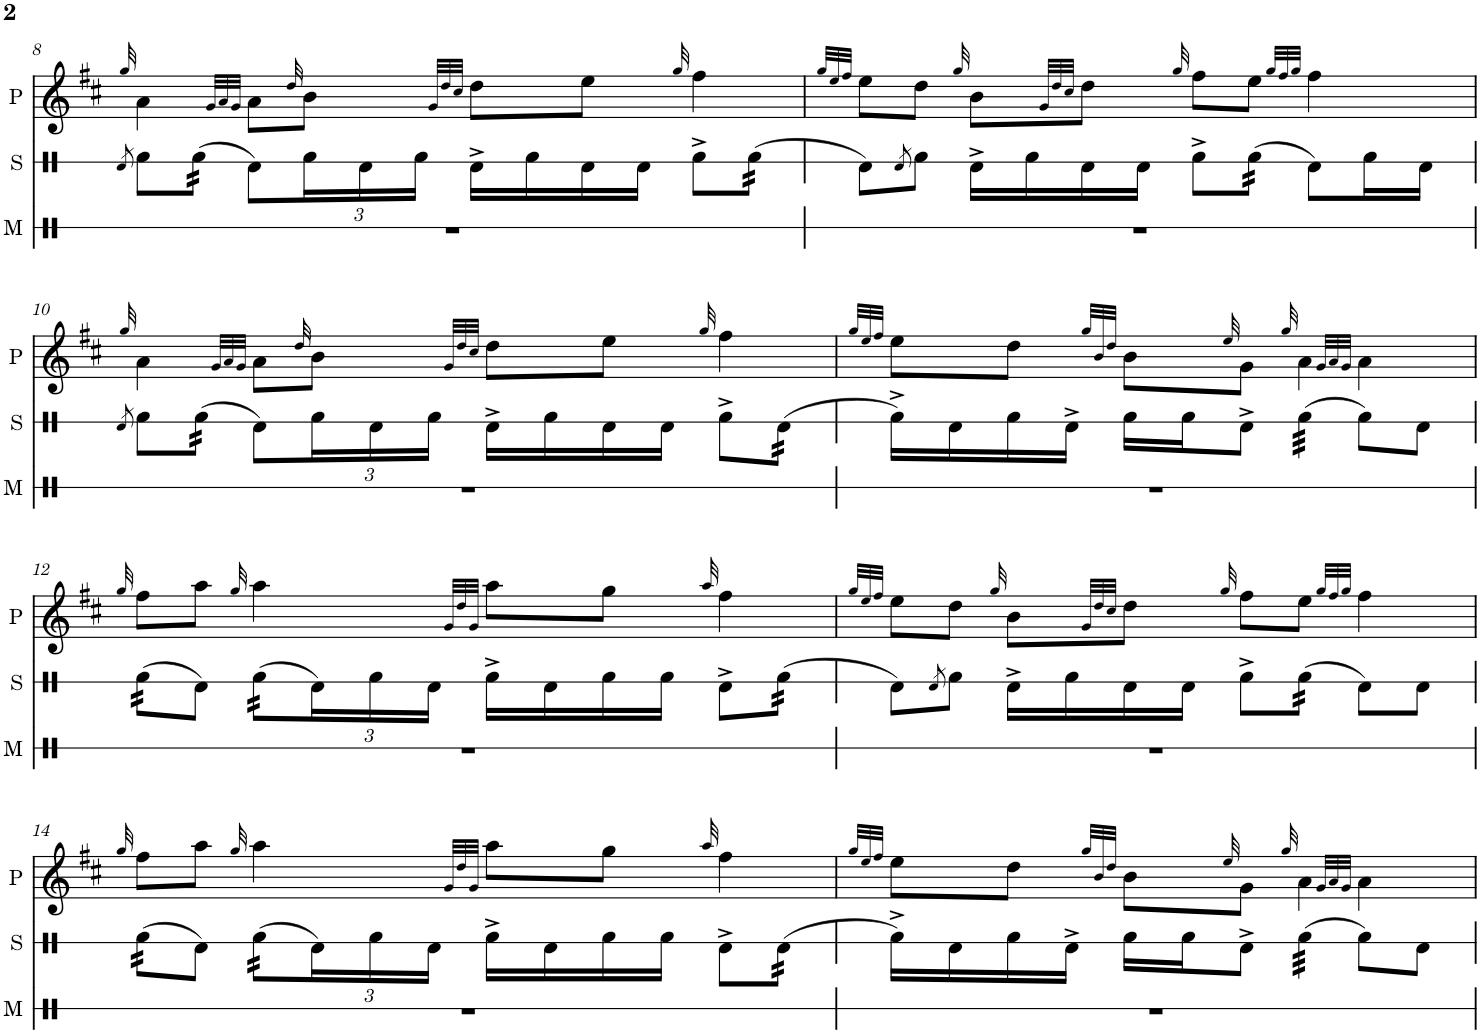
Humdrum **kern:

**kern	**kern	**kern
*part3	*part2	*part1
*staff3	*staff2	*staff1
*I"Metronome	*I"Snare	*I"Bagpipes
*I'M	*I'S	*
!!LO:PB:g=z
*clefX	*clefX	*clefG2
*	*	*Trd1c2
*k[]	*k[]	*k[f#c#]
*M4/4	*M4/4	*M4/4
=8	=8	=8
.	8qRd/	32qgg/
1r	8Rf^\L	4a\
*	*tremolo	*
.	(32Rf\	.
.	(32Rf\	.
.	(32Rf\	.
.	(32Rf\JJJ	.
*	*Xtremolo	*
.	.	32qg/LLL
.	.	32qa/
.	.	32qg/JJJ
.	8Rd\L)	8a\L
.	.	32qdd/
*	*Xbrackettup	*
.	24Rf\L	8b\J
.	24Rd\	.
.	24Rf\JJ	.
.	.	32qg/LLL
.	.	32qdd/
.	.	32qcc#/JJJ
.	16Rd^\LL	8dd\L
.	16Rf\	.
.	16Rd\	8ee\J
.	16Rd\JJ	.
.	.	32qgg/
.	8Rf^\L	4ff#\
*	*tremolo	*
.	(32Rf\	.
.	(32Rf\	.
.	(32Rf\	.
.	(32Rf\JJJ	.
*	*Xtremolo	*
=9	=9	=9
.	.	32qgg/LLL
.	.	32qee/
.	.	32qff#/JJJ
1r	8Rd\L)	8ee\L
.	8qRd/	.
.	8Rf^\J	8dd\J
.	.	32qgg/
.	16Rd^\LL	8b\L
.	16Rf\	.
.	.	32qg/LLL
.	.	32qdd/
.	.	32qcc#/JJJ
.	16Rd\	8dd\J
.	16Rd\JJ	.
.	.	32qgg/
.	8Rf^\L	8ff#\L
*	*tremolo	*
.	(32Rf\	8ee\J
.	(32Rf\	.
.	(32Rf\	.
.	(32Rf\JJJ	.
*	*Xtremolo	*
.	.	32qgg/LLL
.	.	32qff#/
.	.	32qgg/JJJ
.	8Rd\L)	4ff#\
.	16Rf\L	.
.	16Rd\JJ	.
!!LO:LB:g=z
=10	=10	=10
.	8qRd/	32qgg/
1r	8Rf^\L	4a\
*	*tremolo	*
.	(32Rf\	.
.	(32Rf\	.
.	(32Rf\	.
.	(32Rf\JJJ	.
*	*Xtremolo	*
.	.	32qg/LLL
.	.	32qa/
.	.	32qg/JJJ
.	8Rd\L)	8a\L
.	.	32qdd/
.	24Rf\L	8b\J
.	24Rd\	.
.	24Rf\JJ	.
.	.	32qg/LLL
.	.	32qdd/
.	.	32qcc#/JJJ
.	16Rd^\LL	8dd\L
.	16Rf\	.
.	16Rd\	8ee\J
.	16Rd\JJ	.
.	.	32qgg/
.	8Rf^\L	4ff#\
*	*tremolo	*
.	(32Rd\	.
.	(32Rd\	.
.	(32Rd\	.
.	(32Rd\JJJ	.
*	*Xtremolo	*
=11	=11	=11
.	.	32qgg/LLL
.	.	32qee/
.	.	32qff#/JJJ
1r	16Rf^\LL)	8ee\L
.	16Rd\	.
.	16Rf\	8dd\J
.	16Rd^\JJ	.
.	.	32qgg/LLL
.	.	32qb/
.	.	32qdd/JJJ
.	16Rf\LL	8b\L
.	16Rf\J	.
.	.	32qee/
.	8Rd^\J	8g\J
.	.	32qgg/
*	*tremolo	*
.	(32Rf\LLL	4a\
.	(32Rf\	.
.	(32Rf\	.
.	(32Rf\	.
.	(32Rf\	.
.	(32Rf\	.
.	(32Rf\	.
.	(32Rf\JJJ	.
*	*Xtremolo	*
.	.	32qg/LLL
.	.	32qa/
.	.	32qg/JJJ
.	8Rf\L)	4a\
.	8Rd\J	.
!!LO:LB:g=z
=12	=12	=12
.	.	32qgg/
*	*tremolo	*
1r	(32Rf\LLL	8ff#\L
.	(32Rf\	.
.	(32Rf\	.
.	(32Rf\	.
*	*Xtremolo	*
.	8Rd\J)	8aa\J
.	.	32qgg/
*	*tremolo	*
.	(32Rf\LLL	4aa\
.	(32Rf\	.
.	(32Rf\	.
.	(32Rf\	.
*	*Xtremolo	*
.	24Rd\L)	.
.	24Rf\	.
.	24Rd\JJ	.
.	.	32qg/LLL
.	.	32qdd/
.	.	32qg/JJJ
.	16Rf^\LL	8aa\L
.	16Rd\	.
.	16Rf\	8gg\J
.	16Rf\JJ	.
.	.	32qaa/
.	8Rd^\L	4ff#\
*	*tremolo	*
.	(32Rf\	.
.	(32Rf\	.
.	(32Rf\	.
.	(32Rf\JJJ	.
*	*Xtremolo	*
=13	=13	=13
.	.	32qgg/LLL
.	.	32qee/
.	.	32qff#/JJJ
1r	8Rd\L)	8ee\L
.	8qRd/	.
.	8Rf^\J	8dd\J
.	.	32qgg/
.	16Rd^\LL	8b\L
.	16Rf\	.
.	.	32qg/LLL
.	.	32qdd/
.	.	32qcc#/JJJ
.	16Rd\	8dd\J
.	16Rd\JJ	.
.	.	32qgg/
.	8Rf^\L	8ff#\L
*	*tremolo	*
.	(32Rf\	8ee\J
.	(32Rf\	.
.	(32Rf\	.
.	(32Rf\JJJ	.
*	*Xtremolo	*
.	.	32qgg/LLL
.	.	32qff#/
.	.	32qgg/JJJ
.	8Rd\L)	4ff#\
.	8Rd\J	.
!!LO:LB:g=z
=14	=14	=14
.	.	32qgg/
*	*tremolo	*
1r	(32Rf\LLL	8ff#\L
.	(32Rf\	.
.	(32Rf\	.
.	(32Rf\	.
*	*Xtremolo	*
.	8Rd\J)	8aa\J
.	.	32qgg/
*	*tremolo	*
.	(32Rf\LLL	4aa\
.	(32Rf\	.
.	(32Rf\	.
.	(32Rf\	.
*	*Xtremolo	*
.	24Rd\L)	.
.	24Rf\	.
.	24Rd\JJ	.
.	.	32qg/LLL
.	.	32qdd/
.	.	32qg/JJJ
.	16Rf^\LL	8aa\L
.	16Rd\	.
.	16Rf\	8gg\J
.	16Rf\JJ	.
.	.	32qaa/
.	8Rd^\L	4ff#\
*	*tremolo	*
.	(32Rd\	.
.	(32Rd\	.
.	(32Rd\	.
.	(32Rd\JJJ	.
*	*Xtremolo	*
=15	=15	=15
.	.	32qgg/LLL
.	.	32qee/
.	.	32qff#/JJJ
1r	16Rf^\LL)	8ee\L
.	16Rd\	.
.	16Rf\	8dd\J
.	16Rd^\JJ	.
.	.	32qgg/LLL
.	.	32qb/
.	.	32qdd/JJJ
.	16Rf\LL	8b\L
.	16Rf\J	.
.	.	32qee/
.	8Rd^\J	8g\J
.	.	32qgg/
*	*tremolo	*
.	(32Rf\LLL	4a\
.	(32Rf\	.
.	(32Rf\	.
.	(32Rf\	.
.	(32Rf\	.
.	(32Rf\	.
.	(32Rf\	.
.	(32Rf\JJJ	.
*	*Xtremolo	*
.	.	32qg/LLL
.	.	32qa/
.	.	32qg/JJJ
.	8Rf\L)	4a\
.	8Rd\J	.
=	=	=
*-	*-	*-
